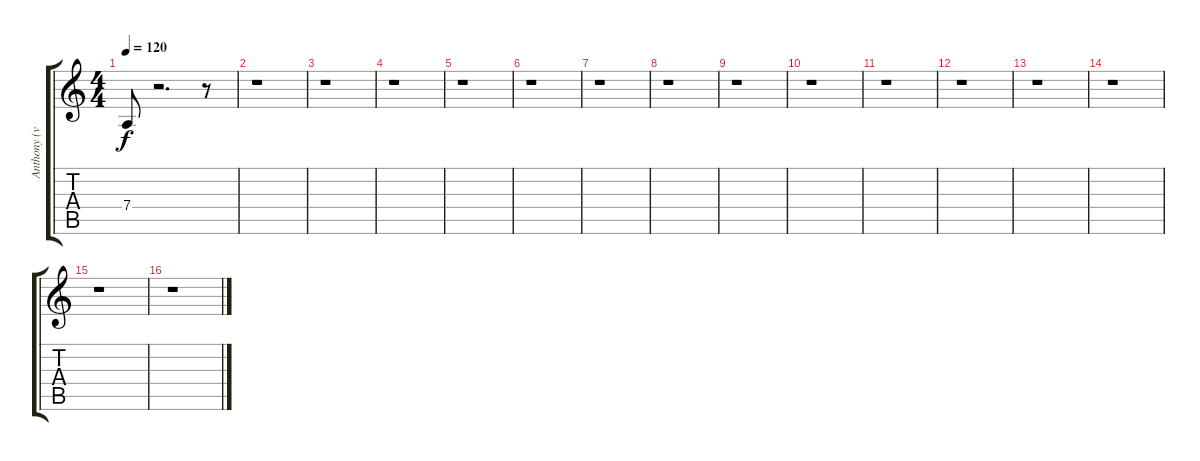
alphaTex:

\track ("Anthony (vocal)" "Anthony (v") {instrument lead6voice}
\staff {score tabs}
\tuning (E4 B3 G3 D3 A2 E2) {hide}
\ts (4 4)
\tempo 120
\clef g2
\ks c
7.4.8{dy f} r.2{d} r.8 |
r.1 |
r.1 |
r.1 |
r.1 |
r.1 |
r.1 |
r.1 |
r.1 |
r.1 |
r.1 |
r.1 |
r.1 |
r.1 |
r.1 |
r.1
